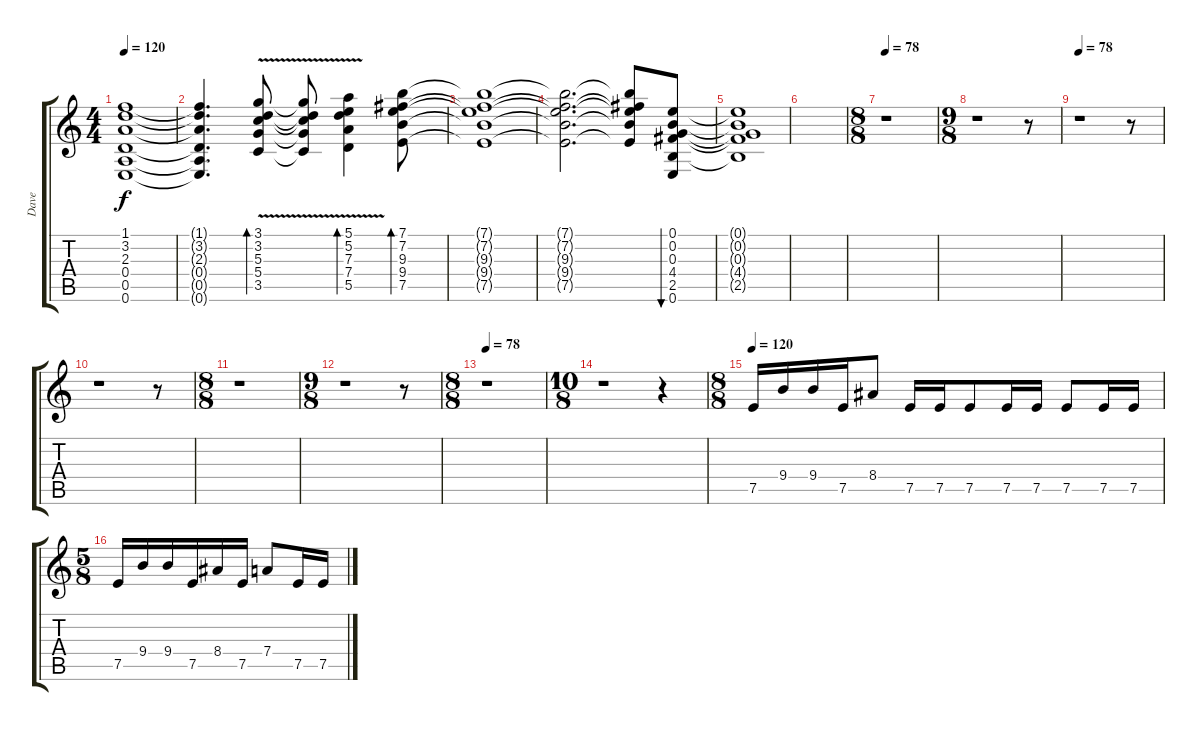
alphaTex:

\track ("Dave " "Dave ") {instrument distortionguitar}
\staff {score tabs}
\tuning (E4 B3 G3 D3 A2 E2) {hide}
\ts (4 4)
\tempo 120
\clef g2
\ks c
(1.1{t} 3.2{t} 2.3{t} 0.4{t} 0.5{t} 0.6).1{dy f} |
(1.1{t} 3.2{t} 2.3{t} 0.4{t} 0.5{t} 0.6{t}).4{d} (3.1{v} 3.2{v} 5.3{v} 5.4{v} 3.5{v}).8{bd 60} (3.1{t} 3.2{t} 5.3{t} 5.4{t} 3.5{t}).8 (5.1{v} 5.2{v} 7.3{v} 7.4{v} 5.5{v}).4{bd 60} (7.1 7.2 9.3 9.4 7.5).8{bd 60} |
(7.1{t} 7.2{t} 9.3{t} 9.4{t} 7.5{t}).1 |
(7.1{t} 7.2{t} 9.3{t} 9.4{t} 7.5{t}).2{d} (7.1{t} 7.2{t} 9.3{t} 9.4{t} 7.5{t}).8 (0.1 0.2 0.3 4.4 2.5 0.6).8{bu 240} |
(0.1{t} 0.2{t} 0.3{t} 4.4{t} 2.5{t}).1 |
|
\ts (8 8)
\tempo 78
r.1 |
\ts (9 8)
r.1 r.8 |
\tempo 78
r.1 r.8 |
r.1 r.8 |
\ts (8 8)
r.1 |
\ts (9 8)
r.1 r.8 |
\ts (8 8)
\tempo 78
r.1 |
\ts (10 8)
r.1 r.4 |
\ts (8 8)
\tempo 120
7.5.16{volume 14} 9.4.16 9.4.16 7.5.16 8.4.8 7.5.16 7.5.16 7.5.8 7.5.16 7.5.16 7.5.8 7.5.16 7.5.16 |
\ts (5 8)
7.5.16 9.4.16 9.4.16 7.5.16 8.4.16 7.5.16 7.4.8 7.5.16 7.5.16
